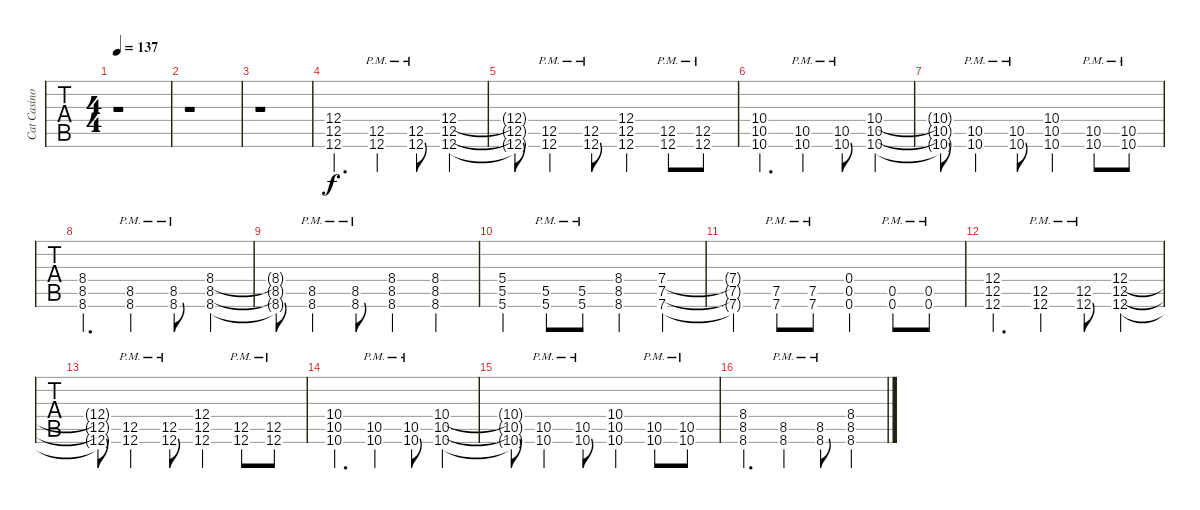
\track ("Cat Casino Guitar" "Cat Casino") {instrument distortionguitar}
\staff {tabs}
\tuning (D4 A3 F3 C3 G2 C2) {hide}
\ts (4 4)
\tempo 137
\clef g2
\ks c
r.1{dy f} |
r.1 |
r.1 |
(12.4 12.5 12.6).4{d} (12.5{pm} 12.6{pm}).4 (12.5{pm} 12.6{pm}).8 (12.4 12.5 12.6).4 |
(12.4{t} 12.5{t} 12.6{t}).8 (12.5{pm} 12.6{pm}).4 (12.5{pm} 12.6{pm}).8 (12.4 12.5 12.6).4 (12.5{pm} 12.6{pm}).8 (12.5{pm} 12.6{pm}).8 |
(10.4 10.5 10.6).4{d} (10.5{pm} 10.6{pm}).4 (10.5{pm} 10.6{pm}).8 (10.4 10.5 10.6).4 |
(10.4{t} 10.5{t} 10.6{t}).8 (10.5{pm} 10.6{pm}).4 (10.5{pm} 10.6{pm}).8 (10.4 10.5 10.6).4 (10.5{pm} 10.6{pm}).8 (10.5{pm} 10.6{pm}).8 |
(8.4 8.5 8.6).4{d} (8.5{pm} 8.6{pm}).4 (8.5{pm} 8.6{pm}).8 (8.4 8.5 8.6).4 |
(8.4{t} 8.5{t} 8.6{t}).8 (8.5{pm} 8.6{pm}).4 (8.5{pm} 8.6{pm}).8 (8.4 8.5 8.6).4 (8.4 8.5 8.6).4 |
(5.4 5.5 5.6).4 (5.5{pm} 5.6{pm}).8 (5.5{pm} 5.6{pm}).8 (8.4 8.5 8.6).4 (7.4 7.5 7.6).4 |
(7.4{t} 7.5{t} 7.6{t}).4 (7.5{pm} 7.6{pm}).8 (7.5{pm} 7.6{pm}).8 (0.4 0.5 0.6).4 (0.5{pm} 0.6{pm}).8 (0.5{pm} 0.6{pm}).8 |
(12.4 12.5 12.6).4{d} (12.5{pm} 12.6{pm}).4 (12.5{pm} 12.6{pm}).8 (12.4 12.5 12.6).4 |
(12.4{t} 12.5{t} 12.6{t}).8 (12.5{pm} 12.6{pm}).4 (12.5{pm} 12.6{pm}).8 (12.4 12.5 12.6).4 (12.5{pm} 12.6{pm}).8 (12.5{pm} 12.6{pm}).8 |
(10.4 10.5 10.6).4{d} (10.5{pm} 10.6{pm}).4 (10.5{pm} 10.6{pm}).8 (10.4 10.5 10.6).4 |
(10.4{t} 10.5{t} 10.6{t}).8 (10.5{pm} 10.6{pm}).4 (10.5{pm} 10.6{pm}).8 (10.4 10.5 10.6).4 (10.5{pm} 10.6{pm}).8 (10.5{pm} 10.6{pm}).8 |
(8.4 8.5 8.6).4{d} (8.5{pm} 8.6{pm}).4 (8.5{pm} 8.6{pm}).8 (8.4 8.5 8.6).4
